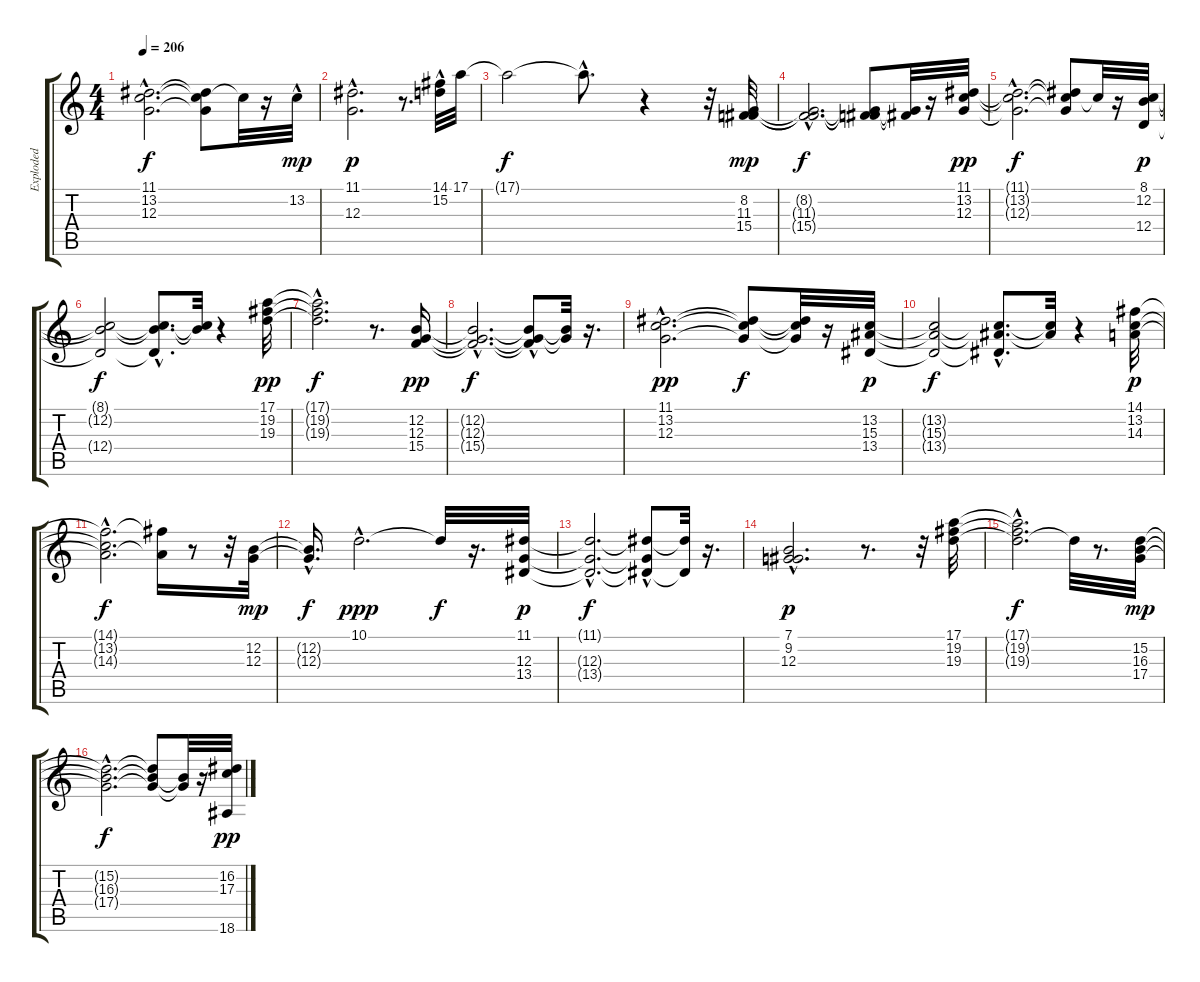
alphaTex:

\track ("Exploded" "Exploded") {instrument pad7halo}
\staff {score tabs}
\tuning (E4 B3 G3 D3 A2 E2) {hide}
\ts (4 4)
\tempo 206
\clef g2
\ks c
(11.1{hac t} 13.2{hac t} 12.3{hac t}).2{d dy f} (11.1{t} 13.2{t} 12.3{t}).8 13.2{t}.32 r.16 13.2{hac}.32{dy mp} |
(11.1{hac} 12.3).2{d dy p} r.8{d} (14.1{hac} 15.2{hac}).32 17.1.32 |
17.1{t}.2{dy f} 17.1{hac t}.8{d} r.4 r.32 (8.2 11.3 15.4).32{dy mp} |
(8.2{hac t} 11.3{hac t} 15.4{hac t}).2{d dy f} (8.2{t} 11.3{t} 15.4{t}).8 (8.2{t} 11.3{t}).32 r.16 (11.1 13.2 12.3).32{dy pp} |
(11.1{hac t} 13.2{hac t} 12.3{hac t}).2{d dy f} (11.1{t} 13.2{t} 12.3{t}).8 13.2{t}.32 r.16 (8.1 12.2 12.4).32{dy p} |
(8.1{t} 12.2{t} 12.4{t}).2{dy f} (8.1{hac t} 12.2{hac t} 12.4{t}).8{d} (8.1{t} 12.2{t}).32 r.4 (17.1 19.2 19.3).32{dy pp} |
(17.1{t} 19.2{t} 19.3{hac t}).2{d dy f} r.8{d} (12.2 12.3 15.4).16{dy pp} |
(12.2{hac t} 12.3{hac t} 15.4{hac t}).2{d dy f} (12.2{t} 12.3{t} 15.4{hac t}).8 (12.2{t} 12.3{t}).32 r.16{d} |
(11.1{hac} 13.2{hac} 12.3{hac}).2{d dy pp} (11.1{t} 13.2{t} 12.3{t}).8{dy f} (11.1{t} 13.2{t} 12.3{t}).32 r.16 (13.2 15.3 13.4).32{dy p} |
(13.2{t} 15.3{t} 13.4{t}).2{dy f} (13.2{hac t} 15.3{hac t} 13.4{hac t}).8{d} (13.2{t} 15.3{t}).32 r.4 (14.1 13.2 14.3).32{dy p} |
(14.1{hac t} 13.2{hac t} 14.3{hac t}).2{d dy f} (14.1{t} 14.3{t}).16 r.8 r.32 (12.2 12.3).32{dy mp} |
(12.2{hac t} 12.3{hac t}).16{d dy f} 10.1{hac}.2{d dy ppp} 10.1{t}.32{dy f} r.16{d} (11.1 12.3 13.4).32{dy p} |
(11.1{hac t} 12.3{hac t} 13.4{hac t}).2{d dy f} (11.1{t} 12.3{hac t} 13.4{t}).8 (11.1{t} 13.4{t}).32 r.16{d} |
(7.1{hac} 9.2 12.3{hac}).2{d dy p} r.8{d} r.32 (17.1 19.2 19.3).32 |
(17.1{t} 19.2{hac t} 19.3{hac t}).2{d dy f} 19.3{t}.32 r.8{d} (15.2 16.3 17.4).32{dy mp} |
(15.2{hac t} 16.3{hac t} 17.4{hac t}).2{d dy f} (15.2{t} 16.3{t} 17.4{t}).8 (16.3{t} 17.4{t}).32 r.16 (16.2 17.3 18.6).32{dy pp}
